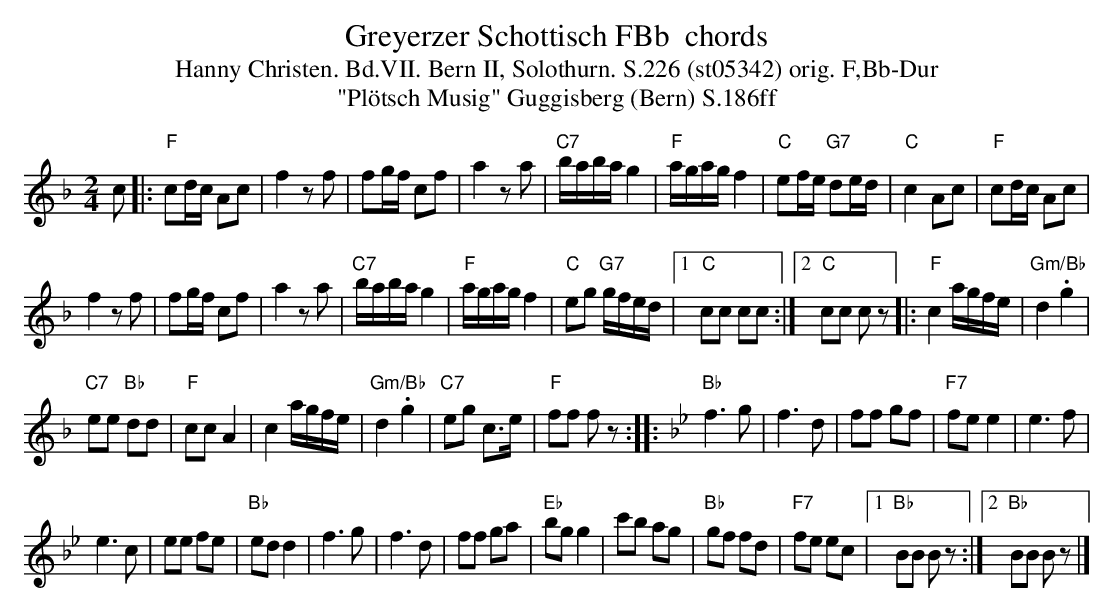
X:1
T: Greyerzer Schottisch FBb  chords
T:Hanny Christen. Bd.VII. Bern II, Solothurn. S.226 (st05342) orig. F,Bb-Dur
T: "Pl\"otsch Musig" Guggisberg (Bern) S.186ff
M:2/4
L:1/16
K:F %%MIDI gchordon
c2 |: "F"c2dc A2c2 | f4z2f2 | f2gf c2f2 | a4z2a2 | "C7"baba g4 | "F"agag f4 | "C"e2fe "G7"d2ed | "C"c4 A2c2 | "F"c2dc A2c2 |
f4z2f2 | f2gf c2f2 | a4z2a2 | "C7"baba g4 | "F"agag f4 | "C"e2g2 "G7"gfed |1 "C"c2c2 c2c2 :|2 "C"c2c2 c2z2 |: "F"c4 agfe | "Gm/Bb"d4 .g4 |
"C7"e2e2 "Bb"d2d2 | "F"c2c2 A4 | c4 agfe | "Gm/Bb"d4.g4 | "C7"e2g2 c3e | "F"f2f2 f2z2 :: [K:Bb] [L:1/8] "Bb"f3g | f3d | ff gf | "F7"fe e2 | e3f |
e3c | ee fe | "Bb"ed d2 | f3g | f3d | ff ga | "Eb"bg g2 | c'b ag | "Bb"gf fd | "F7"fe ec |1 "Bb"BB Bz :|2 "Bb"BB Bz |]
